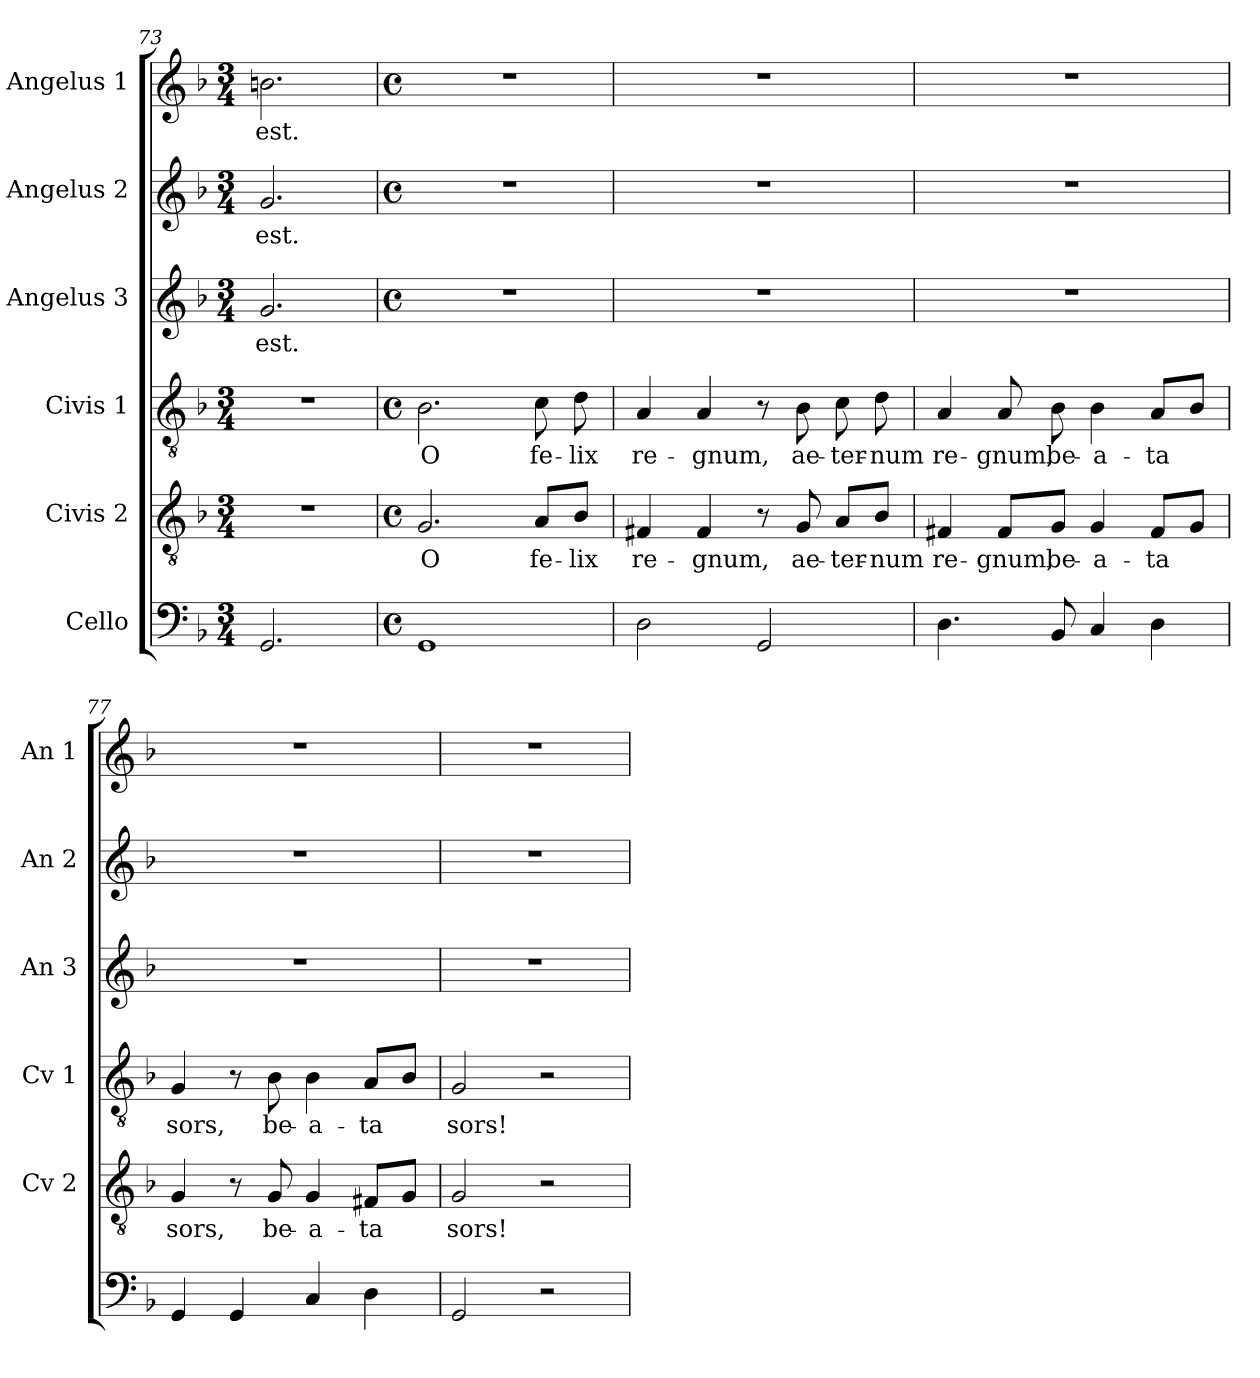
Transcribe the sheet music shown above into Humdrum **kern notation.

**kern	**kern	**text	**kern	**text	**kern	**text	**kern	**text	**kern	**text
*part6	*part5	*part5	*part4	*part4	*part3	*part3	*part2	*part2	*part1	*part1
*staff6	*staff5	*staff5	*staff4	*staff4	*staff3	*staff3	*staff2	*staff2	*staff1	*staff1
*I"Cello	*I"Civis 2	*	*I"Civis 1	*	*I"Angelus 3	*	*I"Angelus 2	*	*I"Angelus 1	*
*	*I'Cv 2	*	*I'Cv 1	*	*I'An 3	*	*I'An 2	*	*I'An 1	*
*clefF4	*clefGv2	*	*clefGv2	*	*clefG2	*	*clefG2	*	*clefG2	*
*k[b-]	*k[b-]	*	*k[b-]	*	*k[b-]	*	*k[b-]	*	*k[b-]	*
*F:	*F:	*	*F:	*	*F:	*	*F:	*	*F:	*
*M3/4	*M3/4	*	*M3/4	*	*M3/4	*	*M3/4	*	*M3/4	*
=73	=73	=73	=73	=73	=73	=73	=73	=73	=73	=73
!	!	!	!	!	!	!LO:LY:b	!	!	!	!
!	!	!	!	!	!	!	!	!LO:LY:b	!	!
!	!	!	!	!	!	!	!	!	!	!LO:LY:b
2.GG/	2.r	.	2.r	.	2.g/	est.	2.g/	est.	2.bn\	est.
=74	=74	=74	=74	=74	=74	=74	=74	=74	=74	=74
*M4/4	*M4/4	*	*M4/4	*	*M4/4	*	*M4/4	*	*M4/4	*
*met(c)	*met(c)	*	*met(c)	*	*met(c)	*	*met(c)	*	*met(c)	*
!	!	!LO:LY:b	!	!	!	!	!	!	!	!
!	!	!	!	!LO:LY:b	!	!	!	!	!	!
1GG	2.G/	O	2.B-\	O	1r	.	1r	.	1r	.
!	!	!LO:LY:b	!	!	!	!	!	!	!	!
!	!	!	!	!LO:LY:b	!	!	!	!	!	!
.	8A/L	fe-	8c\	fe-	.	.	.	.	.	.
!	!	!LO:LY:b	!	!	!	!	!	!	!	!
!	!	!	!	!LO:LY:b	!	!	!	!	!	!
.	8B-/J	-lix	8d\	-lix	.	.	.	.	.	.
=75	=75	=75	=75	=75	=75	=75	=75	=75	=75	=75
!	!	!LO:LY:b	!	!	!	!	!	!	!	!
!	!	!	!	!LO:LY:b	!	!	!	!	!	!
2D\	4F#X/	re-	4A/	re-	1r	.	1r	.	1r	.
!	!	!LO:LY:b	!	!	!	!	!	!	!	!
!	!	!	!	!LO:LY:b	!	!	!	!	!	!
.	4F#/	-gnum,	4A/	-gnum,	.	.	.	.	.	.
2GG/	8r	.	8r	.	.	.	.	.	.	.
!	!	!LO:LY:b	!	!	!	!	!	!	!	!
!	!	!	!	!LO:LY:b	!	!	!	!	!	!
.	8G/	ae-	8B-\	ae-	.	.	.	.	.	.
!	!	!LO:LY:b	!	!	!	!	!	!	!	!
!	!	!	!	!LO:LY:b	!	!	!	!	!	!
.	8A/L	-ter-	8c\	-ter-	.	.	.	.	.	.
!	!	!LO:LY:b	!	!	!	!	!	!	!	!
!	!	!	!	!LO:LY:b	!	!	!	!	!	!
.	8B-/J	-num	8d\	-num	.	.	.	.	.	.
!!LO:LB:g=z
=76	=76	=76	=76	=76	=76	=76	=76	=76	=76	=76
!	!	!LO:LY:b	!	!	!	!	!	!	!	!
!	!	!	!	!LO:LY:b	!	!	!	!	!	!
4.D\	4F#X/	re-	4A/	re-	1r	.	1r	.	1r	.
!	!	!LO:LY:b	!	!	!	!	!	!	!	!
!	!	!	!	!LO:LY:b	!	!	!	!	!	!
.	8F#/L	-gnum,	8A/	-gnum,	.	.	.	.	.	.
!	!	!LO:LY:b	!	!	!	!	!	!	!	!
!	!	!	!	!LO:LY:b	!	!	!	!	!	!
8BB-/	8G/J	be-	8B-\	be-	.	.	.	.	.	.
!	!	!LO:LY:b	!	!	!	!	!	!	!	!
!	!	!	!	!LO:LY:b	!	!	!	!	!	!
4C/	4G/	-a-	4B-\	-a-	.	.	.	.	.	.
!	!	!LO:LY:b	!	!	!	!	!	!	!	!
!	!	!	!	!LO:LY:b	!	!	!	!	!	!
4D\	8F#/L	-ta	8A/L	-ta	.	.	.	.	.	.
.	8G/J	.	8B-/J	.	.	.	.	.	.	.
=77	=77	=77	=77	=77	=77	=77	=77	=77	=77	=77
!	!	!LO:LY:b	!	!	!	!	!	!	!	!
!	!	!	!	!LO:LY:b	!	!	!	!	!	!
4GG/	4G/	sors,	4G/	sors,	1r	.	1r	.	1r	.
4GG/	8r	.	8r	.	.	.	.	.	.	.
!	!	!LO:LY:b	!	!	!	!	!	!	!	!
!	!	!	!	!LO:LY:b	!	!	!	!	!	!
.	8G/	be-	8B-\	be-	.	.	.	.	.	.
!	!	!LO:LY:b	!	!	!	!	!	!	!	!
!	!	!	!	!LO:LY:b	!	!	!	!	!	!
4C/	4G/	-a-	4B-\	-a-	.	.	.	.	.	.
!	!	!LO:LY:b	!	!	!	!	!	!	!	!
!	!	!	!	!LO:LY:b	!	!	!	!	!	!
4D\	8F#X/L	-ta	8A/L	-ta	.	.	.	.	.	.
.	8G/J	.	8B-/J	.	.	.	.	.	.	.
=78	=78	=78	=78	=78	=78	=78	=78	=78	=78	=78
!	!	!LO:LY:b	!	!	!	!	!	!	!	!
!	!	!	!	!LO:LY:b	!	!	!	!	!	!
2GG/	2G/	sors!	2G/	sors!	1r	.	1r	.	1r	.
2r	2r	.	2r	.	.	.	.	.	.	.
=	=	=	=	=	=	=	=	=	=	=
*-	*-	*-	*-	*-	*-	*-	*-	*-	*-	*-
